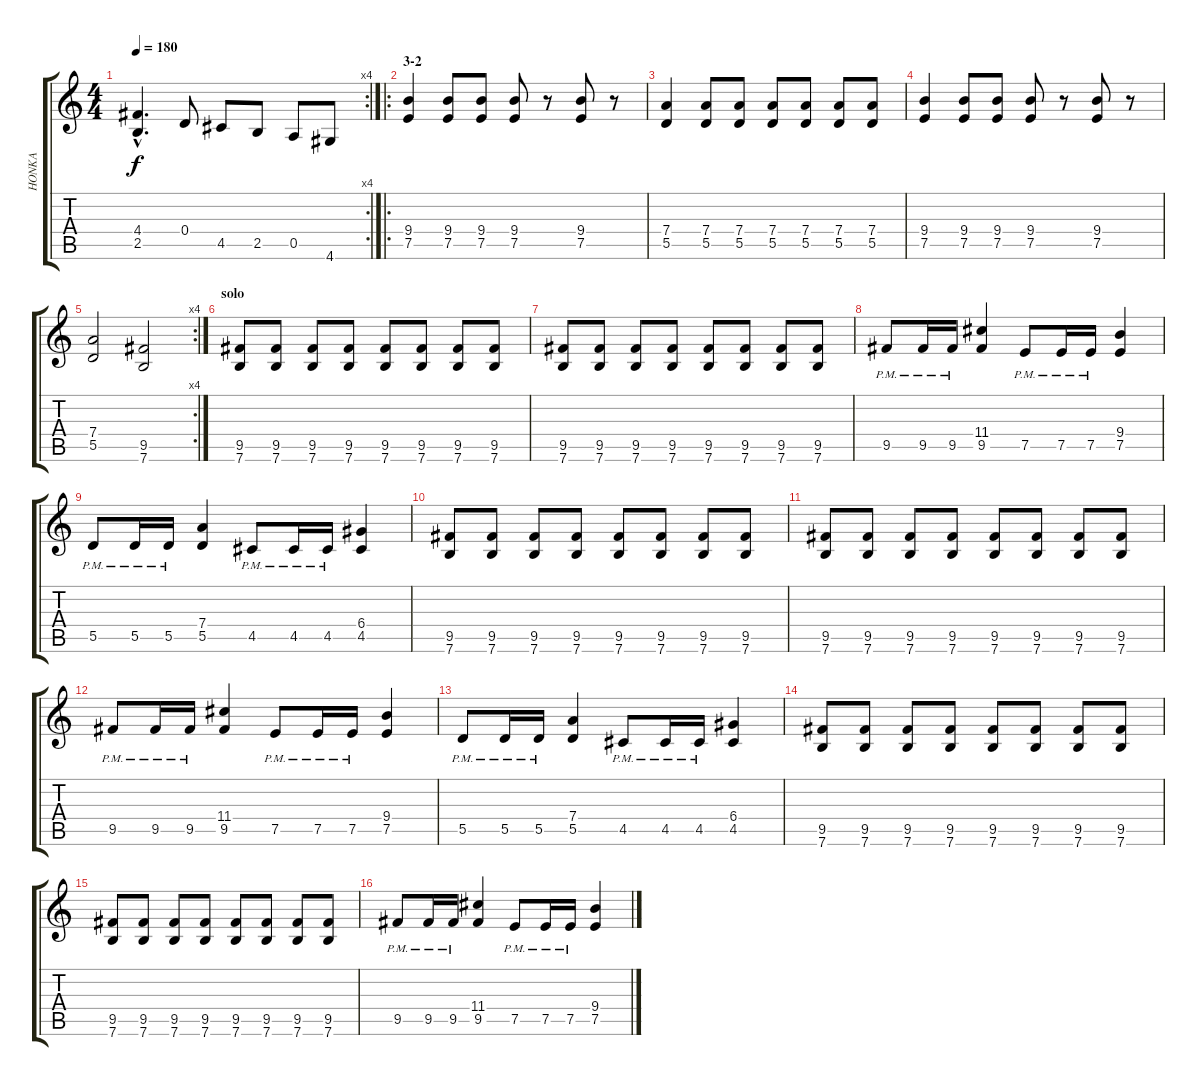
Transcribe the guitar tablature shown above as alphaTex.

\track ("HONKA" "HONKA") {instrument distortionguitar}
\staff {score tabs}
\tuning (E4 B3 G3 D3 A2 E2) {hide}
\rc 4
\ts (4 4)
\tempo 180
\clef g2
\ks c
(4.4{hac} 2.5{hac}).4{d dy f} 0.4.8 4.5.8 2.5.8 0.5.8 4.6.8 |
\ro
\section ("" "3-2")
(9.4 7.5).4 (9.4 7.5).8 (9.4 7.5).8 (9.4 7.5).8 r.8 (9.4 7.5).8 r.8 |
(7.4 5.5).4 (7.4 5.5).8 (7.4 5.5).8 (7.4 5.5).8 (7.4 5.5).8 (7.4 5.5).8 (7.4 5.5).8 |
(9.4 7.5).4 (9.4 7.5).8 (9.4 7.5).8 (9.4 7.5).8 r.8 (9.4 7.5).8 r.8 |
\rc 4
(7.4 5.5).2 (9.5 7.6).2 |
\section ("" "solo")
(9.5 7.6).8 (9.5 7.6).8 (9.5 7.6).8 (9.5 7.6).8 (9.5 7.6).8 (9.5 7.6).8 (9.5 7.6).8 (9.5 7.6).8 |
(9.5 7.6).8 (9.5 7.6).8 (9.5 7.6).8 (9.5 7.6).8 (9.5 7.6).8 (9.5 7.6).8 (9.5 7.6).8 (9.5 7.6).8 |
9.5{pm}.8 9.5{pm}.16 9.5{pm}.16 (11.4 9.5).4 7.5{pm}.8 7.5{pm}.16 7.5{pm}.16 (9.4 7.5).4 |
5.5{pm}.8 5.5{pm}.16 5.5{pm}.16 (7.4 5.5).4 4.5{pm}.8 4.5{pm}.16 4.5{pm}.16 (6.4 4.5).4 |
(9.5 7.6).8 (9.5 7.6).8 (9.5 7.6).8 (9.5 7.6).8 (9.5 7.6).8 (9.5 7.6).8 (9.5 7.6).8 (9.5 7.6).8 |
(9.5 7.6).8 (9.5 7.6).8 (9.5 7.6).8 (9.5 7.6).8 (9.5 7.6).8 (9.5 7.6).8 (9.5 7.6).8 (9.5 7.6).8 |
9.5{pm}.8 9.5{pm}.16 9.5{pm}.16 (11.4 9.5).4 7.5{pm}.8 7.5{pm}.16 7.5{pm}.16 (9.4 7.5).4 |
5.5{pm}.8 5.5{pm}.16 5.5{pm}.16 (7.4 5.5).4 4.5{pm}.8 4.5{pm}.16 4.5{pm}.16 (6.4 4.5).4 |
(9.5 7.6).8 (9.5 7.6).8 (9.5 7.6).8 (9.5 7.6).8 (9.5 7.6).8 (9.5 7.6).8 (9.5 7.6).8 (9.5 7.6).8 |
(9.5 7.6).8 (9.5 7.6).8 (9.5 7.6).8 (9.5 7.6).8 (9.5 7.6).8 (9.5 7.6).8 (9.5 7.6).8 (9.5 7.6).8 |
9.5{pm}.8 9.5{pm}.16 9.5{pm}.16 (11.4 9.5).4 7.5{pm}.8 7.5{pm}.16 7.5{pm}.16 (9.4 7.5).4
